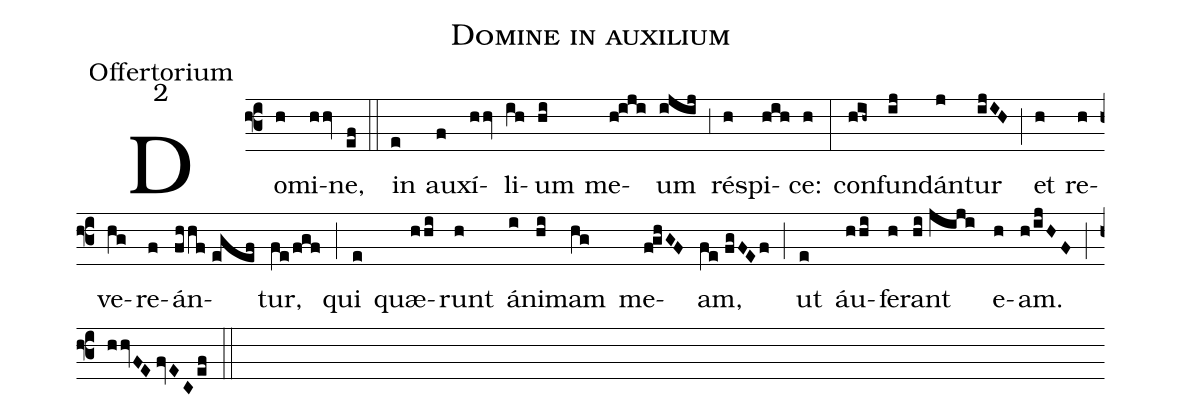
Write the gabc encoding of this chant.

name:Domine in auxilium;
office-part:Offertorium;
mode:2;
%%
(f3) Do(h)mi(hhv)ne,(ef) (::) in(e) au(f)xí(hhv)li(ih)um(hi) me(h!iji)um(ijij) (;3) ré(h)spi(hih)ce:(h) (:) con(hih~)fun(ij)dán(j)tur(ijIH) (;) et(h) re(h)ve(hg)re(f)án(fhhf//egef)tur,(fe/fgf) (;) qui(e) quæ(hhi)runt(h) á(i)ni(hi)mam(hg) me(f!ghGF)am,(fe//fgFEf) (;) ut(e) áu(hhi)fe(h)rant(hi//jiji) e(h)am.(h/ijHF) (;) (hhvFE//fvEC/ef) (::)
